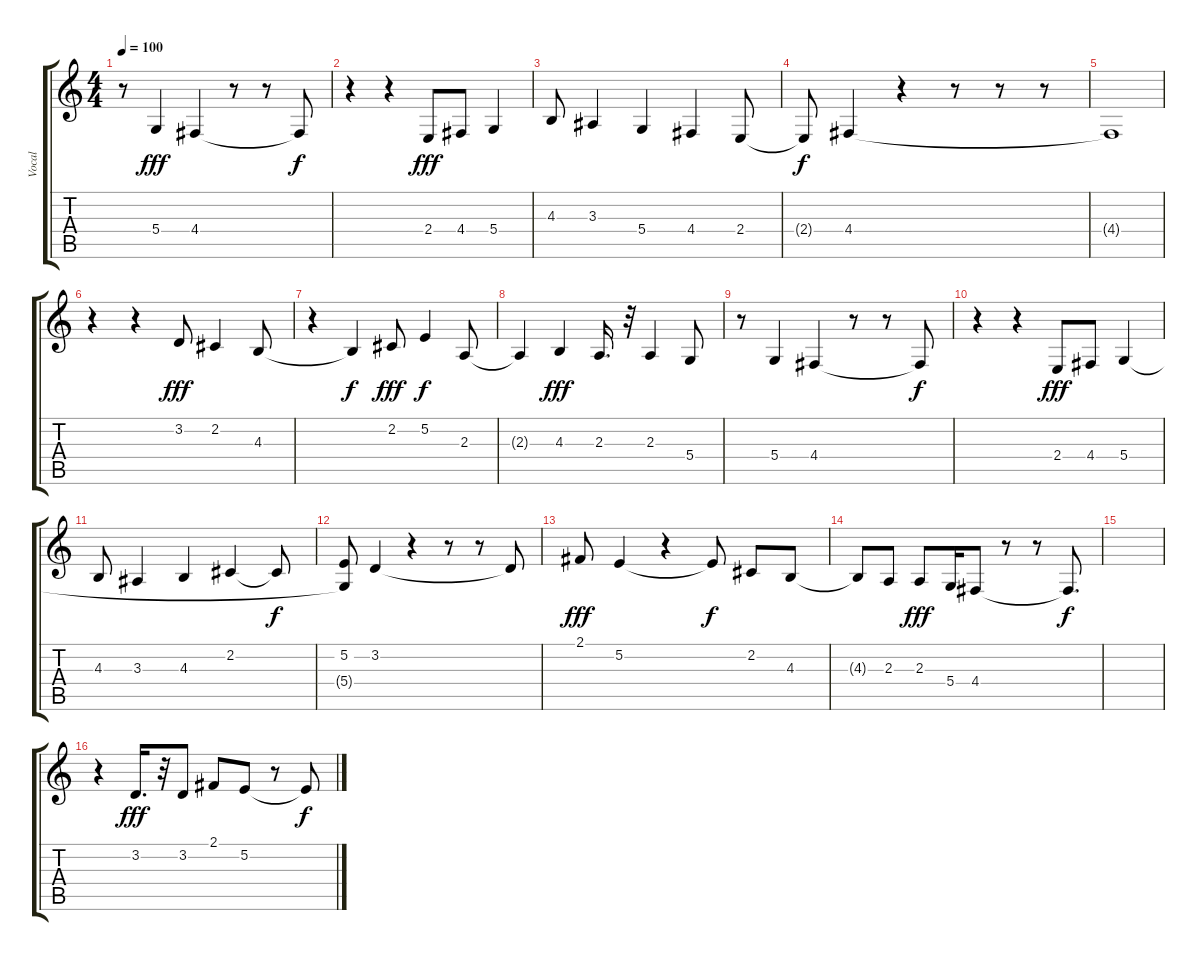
\track ("Vocal" "Vocal") {instrument flute}
\staff {score tabs}
\tuning (E4 B3 G3 D3 A2 E2) {hide}
\ts (4 4)
\tempo 100
\clef g2
\ks c
r.8{dy fff} 5.4.4 4.4.4 r.8 r.8 4.4{t}.8{dy f} |
r.4 r.4 2.4.8{dy fff} 4.4.8 5.4.4 |
4.3.8 3.3.4 5.4.4 4.4.4 2.4.8 |
2.4{t}.8{dy f} 4.4.4 r.4 r.8 r.8 r.8 |
4.4{t}.1 |
r.4 r.4 3.2.8{dy fff} 2.2.4 4.3.8 |
r.4 4.3{t}.4{dy f} 2.2.8{dy fff} 5.2.4{dy f} 2.3.8 |
2.3{t}.4 4.3.4{dy fff} 2.3.16{d} r.32 2.3.4 5.4.8 |
r.8 5.4.4 4.4.4 r.8 r.8 4.4{t}.8{dy f} |
r.4 r.4 2.4.8{dy fff} 4.4.8 5.4.4 |
4.3.8 3.3.4 4.3.4 2.2.4 2.2{t}.8{dy f} |
(5.2 5.4{t}).8 3.2.4 r.4 r.8 r.8 3.2{t}.8 |
2.1.8{dy fff} 5.2.4 r.4 5.2{t}.8{dy f} 2.2.8 4.3.8 |
4.3{t}.8 2.3.8 2.3.8{dy fff} 5.4.16 4.4.8 r.8 r.8 4.4{t}.8{d dy f} |
|
r.4 3.2.16{d dy fff} r.32 3.2.8 2.1.8 5.2.8 r.8 5.2{t}.8{dy f}
